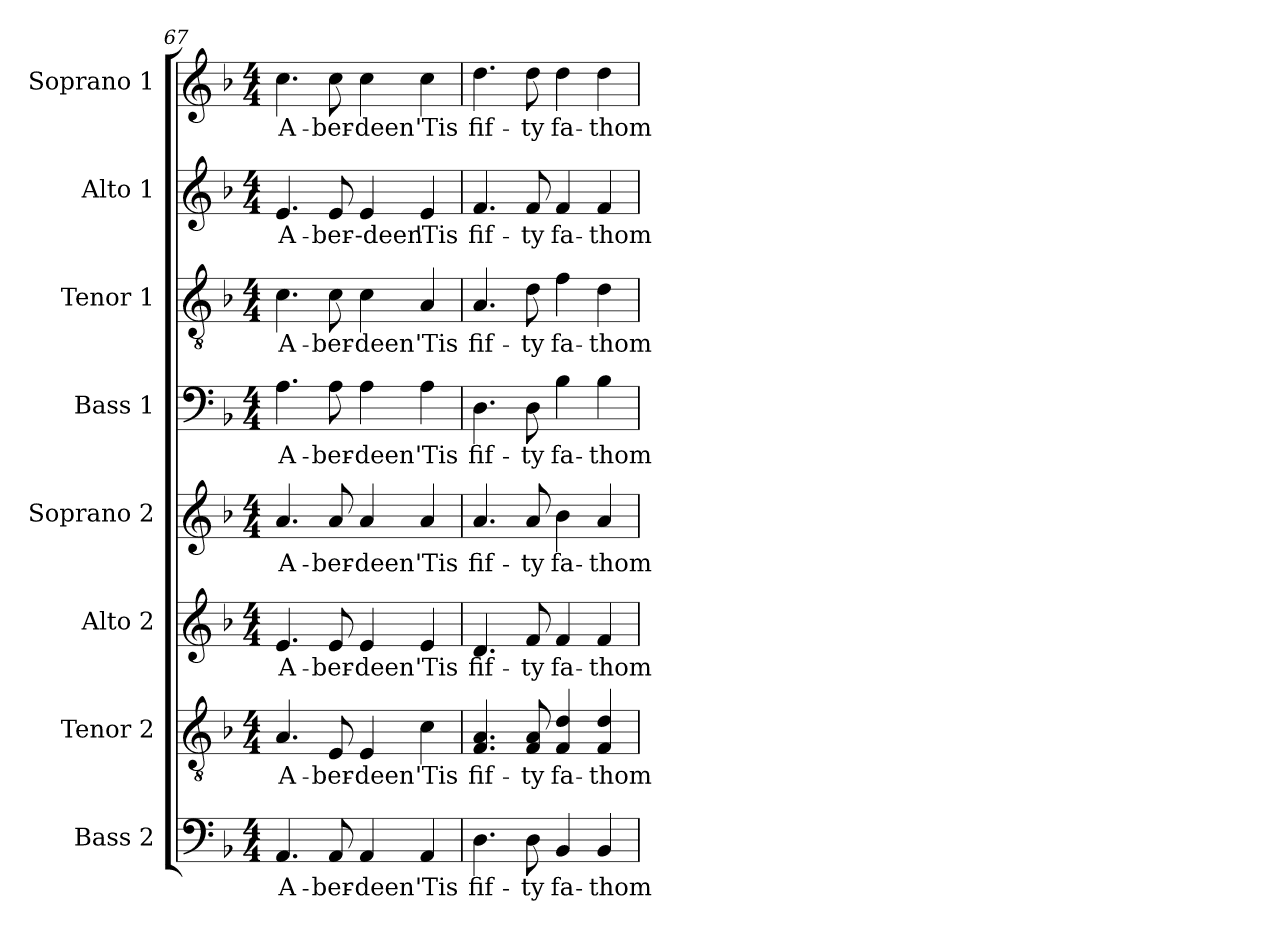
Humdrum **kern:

**kern	**text	**kern	**text	**kern	**text	**kern	**text	**kern	**text	**kern	**text	**kern	**text	**kern	**text
*part8	*part8	*part7	*part7	*part6	*part6	*part5	*part5	*part4	*part4	*part3	*part3	*part2	*part2	*part1	*part1
*staff8	*staff8	*staff7	*staff7	*staff6	*staff6	*staff5	*staff5	*staff4	*staff4	*staff3	*staff3	*staff2	*staff2	*staff1	*staff1
*I"Bass 2	*	*I"Tenor 2	*	*I"Alto 2	*	*I"Soprano 2	*	*I"Bass 1	*	*I"Tenor 1	*	*I"Alto 1	*	*I"Soprano 1	*
*I'B2.	*	*I'T2.	*	*I'A2.	*	*I'S2.	*	*I'B1.	*	*I'T1.	*	*I'A1.	*	*I'S1.	*
!!LO:PB:g=z
*clefF4	*	*clefGv2	*	*clefG2	*	*clefG2	*	*clefF4	*	*clefGv2	*	*clefG2	*	*clefG2	*
*	*	*ITrd7c12	*	*	*	*	*	*	*	*ITrd7c12	*	*	*	*	*
*k[b-]	*	*k[b-]	*	*k[b-]	*	*k[b-]	*	*k[b-]	*	*k[b-]	*	*k[b-]	*	*k[b-]	*
*F:	*	*F:	*	*F:	*	*F:	*	*F:	*	*F:	*	*F:	*	*F:	*
*M4/4	*	*M4/4	*	*M4/4	*	*M4/4	*	*M4/4	*	*M4/4	*	*M4/4	*	*M4/4	*
=67	=67	=67	=67	=67	=67	=67	=67	=67	=67	=67	=67	=67	=67	=67	=67
!	!LO:LY:b:color=#000000	!	!	!	!	!	!	!	!	!	!	!	!	!	!
!	!	!	!LO:LY:b:color=#000000	!	!	!	!	!	!	!	!	!	!	!	!
!	!	!	!	!	!LO:LY:b:color=#000000	!	!	!	!	!	!	!	!	!	!
!	!	!	!	!	!	!	!LO:LY:b:color=#000000	!	!	!	!	!	!	!	!
!	!	!	!	!	!	!	!	!	!LO:LY:b:color=#000000	!	!	!	!	!	!
!	!	!	!	!	!	!	!	!	!	!	!LO:LY:b:color=#000000	!	!	!	!
!	!	!	!	!	!	!	!	!	!	!	!	!	!LO:LY:b:color=#000000	!	!
!	!	!	!	!	!	!	!	!	!	!	!	!	!	!	!LO:LY:b:color=#000000
4.AAi/	A-	4.AAi/	A-	4.ei/	A-	4.ai/	A-	4.Ai\	A-	4.Ci\	A-	4.ei/	A-	4.cci\	A-
!	!LO:LY:b:color=#000000	!	!	!	!	!	!	!	!	!	!	!	!	!	!
!	!	!	!LO:LY:b:color=#000000	!	!	!	!	!	!	!	!	!	!	!	!
!	!	!	!	!	!LO:LY:b:color=#000000	!	!	!	!	!	!	!	!	!	!
!	!	!	!	!	!	!	!LO:LY:b:color=#000000	!	!	!	!	!	!	!	!
!	!	!	!	!	!	!	!	!	!LO:LY:b:color=#000000	!	!	!	!	!	!
!	!	!	!	!	!	!	!	!	!	!	!LO:LY:b:color=#000000	!	!	!	!
!	!	!	!	!	!	!	!	!	!	!	!	!	!LO:LY:b:color=#000000	!	!
!	!	!	!	!	!	!	!	!	!	!	!	!	!	!	!LO:LY:b:color=#000000
8AAi/	-ber-	8EEi/	-ber-	8ei/	-ber-	8ai/	-ber-	8Ai\	-ber-	8Ci\	-ber-	8ei/	-ber-	8cci\	-ber-
!	!LO:LY:b:color=#000000	!	!	!	!	!	!	!	!	!	!	!	!	!	!
!	!	!	!LO:LY:b:color=#000000	!	!	!	!	!	!	!	!	!	!	!	!
!	!	!	!	!	!LO:LY:b:color=#000000	!	!	!	!	!	!	!	!	!	!
!	!	!	!	!	!	!	!LO:LY:b:color=#000000	!	!	!	!	!	!	!	!
!	!	!	!	!	!	!	!	!	!LO:LY:b:color=#000000	!	!	!	!	!	!
!	!	!	!	!	!	!	!	!	!	!	!LO:LY:b:color=#000000	!	!	!	!
!	!	!	!	!	!	!	!	!	!	!	!	!	!LO:LY:b:color=#000000	!	!
!	!	!	!	!	!	!	!	!	!	!	!	!	!	!	!LO:LY:b:color=#000000
4AAi/	-deen	4EEi/	-deen	4ei/	-deen	4ai/	-deen	4Ai\	-deen	4Ci\	-deen	4ei/	--deen	4cci\	-deen
!	!LO:LY:b:color=#000000	!	!	!	!	!	!	!	!	!	!	!	!	!	!
!	!	!	!LO:LY:b:color=#000000	!	!	!	!	!	!	!	!	!	!	!	!
!	!	!	!	!	!LO:LY:b:color=#000000	!	!	!	!	!	!	!	!	!	!
!	!	!	!	!	!	!	!LO:LY:b:color=#000000	!	!	!	!	!	!	!	!
!	!	!	!	!	!	!	!	!	!LO:LY:b:color=#000000	!	!	!	!	!	!
!	!	!	!	!	!	!	!	!	!	!	!LO:LY:b:color=#000000	!	!	!	!
!	!	!	!	!	!	!	!	!	!	!	!	!	!LO:LY:b:color=#000000	!	!
!	!	!	!	!	!	!	!	!	!	!	!	!	!	!	!LO:LY:b:color=#000000
4AAi/	'Tis	4Ci\	'Tis	4ei/	'Tis	4ai/	'Tis	4Ai\	'Tis	4AAi/	'Tis	4ei/	'Tis	4cci\	'Tis
=68	=68	=68	=68	=68	=68	=68	=68	=68	=68	=68	=68	=68	=68	=68	=68
!	!LO:LY:b:color=#000000	!	!	!	!	!	!	!	!	!	!	!	!	!	!
!	!	!	!LO:LY:b:color=#000000	!	!	!	!	!	!	!	!	!	!	!	!
!	!	!	!	!	!LO:LY:b:color=#000000	!	!	!	!	!	!	!	!	!	!
!	!	!	!	!	!	!	!LO:LY:b:color=#000000	!	!	!	!	!	!	!	!
!	!	!	!	!	!	!	!	!	!LO:LY:b:color=#000000	!	!	!	!	!	!
!	!	!	!	!	!	!	!	!	!	!	!LO:LY:b:color=#000000	!	!	!	!
!	!	!	!	!	!	!	!	!	!	!	!	!	!LO:LY:b:color=#000000	!	!
!	!	!	!	!	!	!	!	!	!	!	!	!	!	!	!LO:LY:b:color=#000000
4.Di\	fif-	4.FFi/ 4.AAi	fif-	4.di/	fif-	4.ai/	fif-	4.Di\	fif-	4.AAi/	fif-	4.fi/	fif-	4.ddi\	fif-
!	!LO:LY:b:color=#000000	!	!	!	!	!	!	!	!	!	!	!	!	!	!
!	!	!	!LO:LY:b:color=#000000	!	!	!	!	!	!	!	!	!	!	!	!
!	!	!	!	!	!LO:LY:b:color=#000000	!	!	!	!	!	!	!	!	!	!
!	!	!	!	!	!	!	!LO:LY:b:color=#000000	!	!	!	!	!	!	!	!
!	!	!	!	!	!	!	!	!	!LO:LY:b:color=#000000	!	!	!	!	!	!
!	!	!	!	!	!	!	!	!	!	!	!LO:LY:b:color=#000000	!	!	!	!
!	!	!	!	!	!	!	!	!	!	!	!	!	!LO:LY:b:color=#000000	!	!
!	!	!	!	!	!	!	!	!	!	!	!	!	!	!	!LO:LY:b:color=#000000
8Di\	-ty	8FFi/ 8AAi	-ty	8fi/	-ty	8ai/	-ty	8Di\	-ty	8Di\	-ty	8fi/	-ty	8ddi\	-ty
!	!LO:LY:b:color=#000000	!	!	!	!	!	!	!	!	!	!	!	!	!	!
!	!	!	!LO:LY:b:color=#000000	!	!	!	!	!	!	!	!	!	!	!	!
!	!	!	!	!	!LO:LY:b:color=#000000	!	!	!	!	!	!	!	!	!	!
!	!	!	!	!	!	!	!LO:LY:b:color=#000000	!	!	!	!	!	!	!	!
!	!	!	!	!	!	!	!	!	!LO:LY:b:color=#000000	!	!	!	!	!	!
!	!	!	!	!	!	!	!	!	!	!	!LO:LY:b:color=#000000	!	!	!	!
!	!	!	!	!	!	!	!	!	!	!	!	!	!LO:LY:b:color=#000000	!	!
!	!	!	!	!	!	!	!	!	!	!	!	!	!	!	!LO:LY:b:color=#000000
4BB-i/	fa-	4FFi/ 4Di	fa-	4fi/	fa-	4b-i\	fa-	4B-i\	fa-	4Fi\	fa-	4fi/	fa-	4ddi\	fa-
!	!LO:LY:b:color=#000000	!	!	!	!	!	!	!	!	!	!	!	!	!	!
!	!	!	!LO:LY:b:color=#000000	!	!	!	!	!	!	!	!	!	!	!	!
!	!	!	!	!	!LO:LY:b:color=#000000	!	!	!	!	!	!	!	!	!	!
!	!	!	!	!	!	!	!LO:LY:b:color=#000000	!	!	!	!	!	!	!	!
!	!	!	!	!	!	!	!	!	!LO:LY:b:color=#000000	!	!	!	!	!	!
!	!	!	!	!	!	!	!	!	!	!	!LO:LY:b:color=#000000	!	!	!	!
!	!	!	!	!	!	!	!	!	!	!	!	!	!LO:LY:b:color=#000000	!	!
!	!	!	!	!	!	!	!	!	!	!	!	!	!	!	!LO:LY:b:color=#000000
4BB-i/	-thom	4FFi/ 4Di	-thom	4fi/	-thom	4ai/	-thom	4B-i\	-thom	4Di\	-thom	4fi/	-thom	4ddi\	-thom
=	=	=	=	=	=	=	=	=	=	=	=	=	=	=	=
*-	*-	*-	*-	*-	*-	*-	*-	*-	*-	*-	*-	*-	*-	*-	*-
